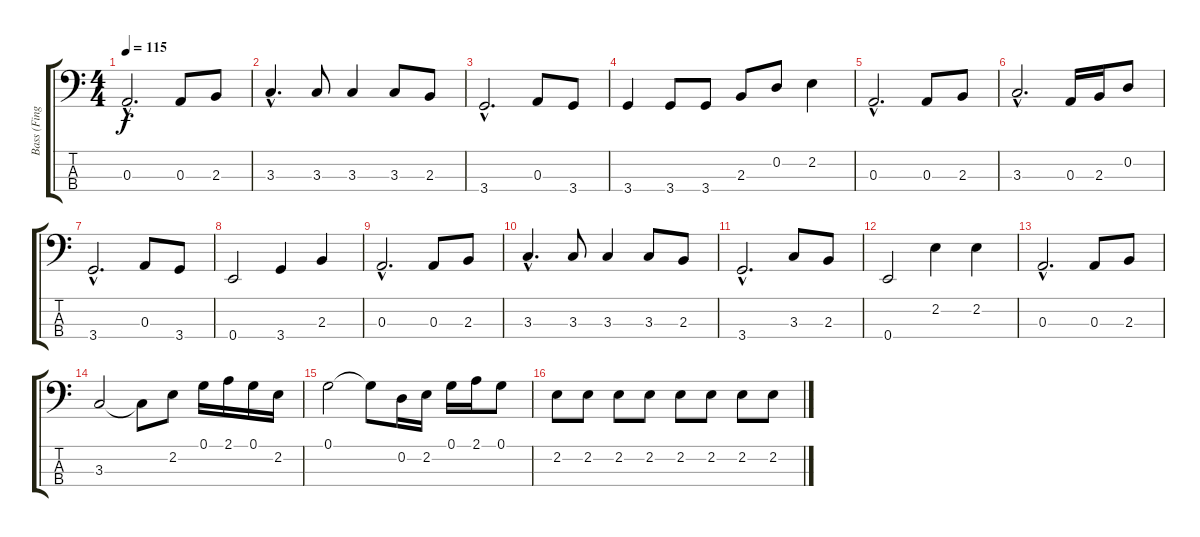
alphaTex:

\track ("Bass (Finger Pick) - Cliff" "Bass (Fing") {instrument electricbassfinger}
\staff {score tabs}
\tuning (G2 D2 A1 E1) {hide}
\ts (4 4)
\tempo 115
\clef f4
\ks c
0.3{hac}.2{d dy f} 0.3.8 2.3.8 |
3.3{hac}.4{d} 3.3.8 3.3.4 3.3.8 2.3.8 |
3.4{hac}.2{d} 0.3.8 3.4.8 |
3.4.4 3.4.8 3.4.8 2.3.8 0.2.8 2.2.4 |
0.3{hac}.2{d} 0.3.8 2.3.8 |
3.3{hac}.2{d} 0.3.16 2.3.16 0.2.8 |
3.4{hac}.2{d} 0.3.8 3.4.8 |
0.4.2 3.4.4 2.3.4 |
0.3{hac}.2{d} 0.3.8 2.3.8 |
3.3{hac}.4{d} 3.3.8 3.3.4 3.3.8 2.3.8 |
3.4{hac}.2{d} 3.3.8 2.3.8 |
0.4.2 2.2.4 2.2.4 |
0.3{hac}.2{d} 0.3.8 2.3.8 |
3.3.2 3.3{t}.8 2.2.8 0.1.16 2.1.16 0.1.16 2.2.16 |
0.1.2 0.1{t}.8 0.2.16 2.2.16 0.1.16 2.1.16 0.1.8 |
2.2.8 2.2.8 2.2.8 2.2.8 2.2.8 2.2.8 2.2.8 2.2.8
